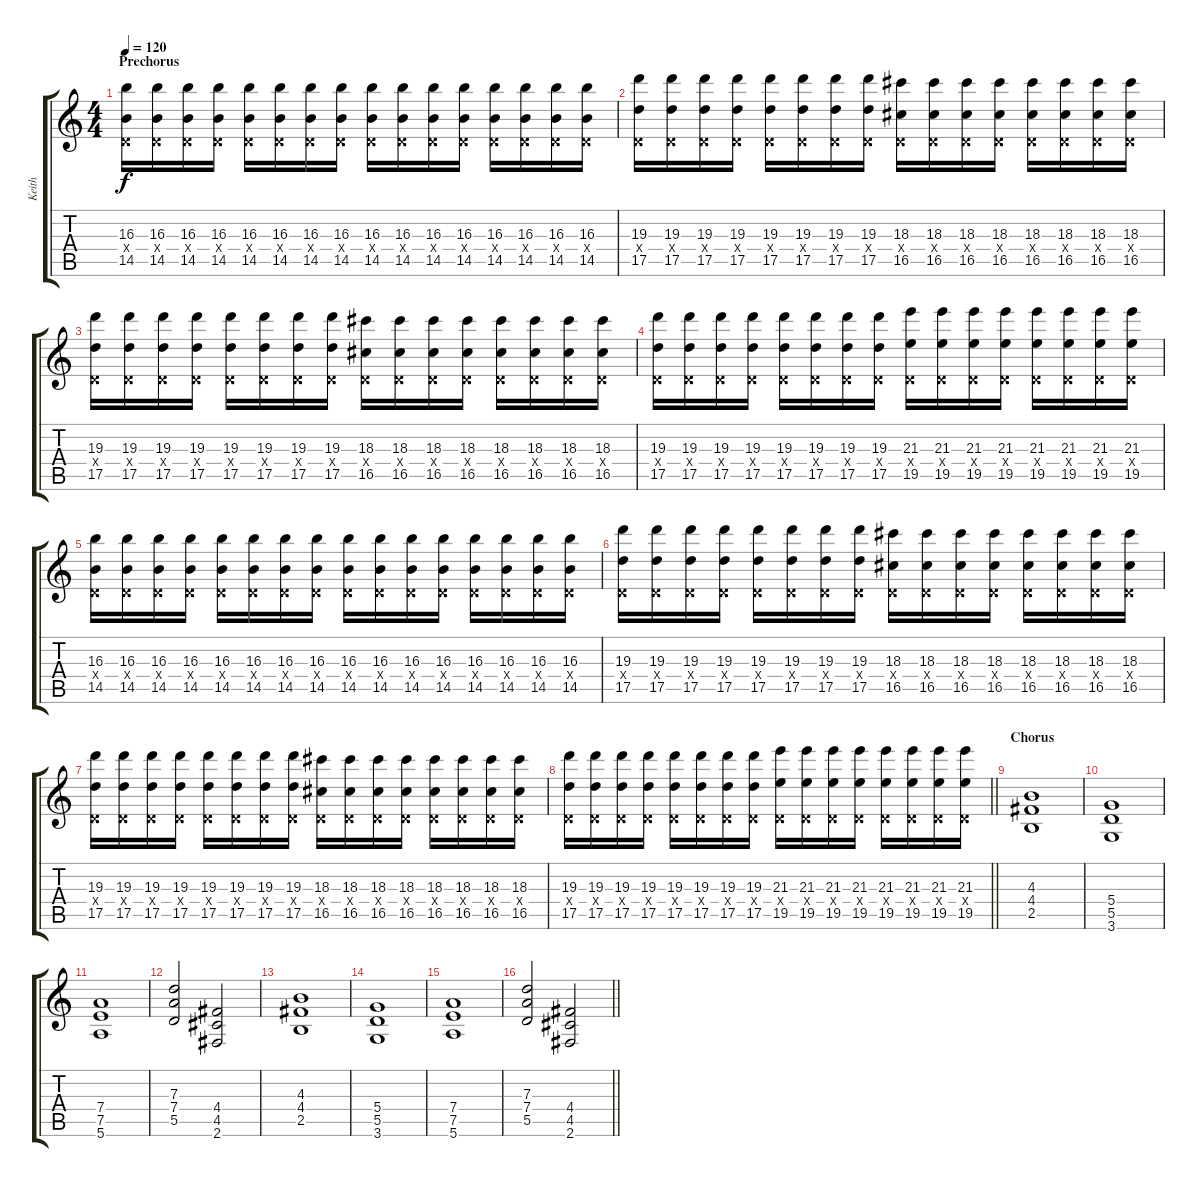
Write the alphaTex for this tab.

\track ("Keith" "Keith") {instrument distortionguitar}
\staff {score tabs}
\tuning (E4 B3 G3 D3 A2 E2) {hide}
\ts (4 4)
\section ("" "Prechorus")
\tempo 120
\clef g2
\ks c
(16.3 0.4{x} 14.5).16{dy f instrument distortionguitar} (16.3 0.4{x} 14.5).16 (16.3 0.4{x} 14.5).16 (16.3 0.4{x} 14.5).16 (16.3 0.4{x} 14.5).16 (16.3 0.4{x} 14.5).16 (16.3 0.4{x} 14.5).16 (16.3 0.4{x} 14.5).16 (16.3 0.4{x} 14.5).16 (16.3 0.4{x} 14.5).16 (16.3 0.4{x} 14.5).16 (16.3 0.4{x} 14.5).16 (16.3 0.4{x} 14.5).16 (16.3 0.4{x} 14.5).16 (16.3 0.4{x} 14.5).16 (16.3 0.4{x} 14.5).16 |
(19.3 0.4{x} 17.5).16 (19.3 0.4{x} 17.5).16 (19.3 0.4{x} 17.5).16 (19.3 0.4{x} 17.5).16 (19.3 0.4{x} 17.5).16 (19.3 0.4{x} 17.5).16 (19.3 0.4{x} 17.5).16 (19.3 0.4{x} 17.5).16 (18.3 0.4{x} 16.5).16 (18.3 0.4{x} 16.5).16 (18.3 0.4{x} 16.5).16 (18.3 0.4{x} 16.5).16 (18.3 0.4{x} 16.5).16 (18.3 0.4{x} 16.5).16 (18.3 0.4{x} 16.5).16 (18.3 0.4{x} 16.5).16 |
(19.3 0.4{x} 17.5).16 (19.3 0.4{x} 17.5).16 (19.3 0.4{x} 17.5).16 (19.3 0.4{x} 17.5).16 (19.3 0.4{x} 17.5).16 (19.3 0.4{x} 17.5).16 (19.3 0.4{x} 17.5).16 (19.3 0.4{x} 17.5).16 (18.3 0.4{x} 16.5).16 (18.3 0.4{x} 16.5).16 (18.3 0.4{x} 16.5).16 (18.3 0.4{x} 16.5).16 (18.3 0.4{x} 16.5).16 (18.3 0.4{x} 16.5).16 (18.3 0.4{x} 16.5).16 (18.3 0.4{x} 16.5).16 |
(19.3 0.4{x} 17.5).16 (19.3 0.4{x} 17.5).16 (19.3 0.4{x} 17.5).16 (19.3 0.4{x} 17.5).16 (19.3 0.4{x} 17.5).16 (19.3 0.4{x} 17.5).16 (19.3 0.4{x} 17.5).16 (19.3 0.4{x} 17.5).16 (21.3 0.4{x} 19.5).16 (21.3 0.4{x} 19.5).16 (21.3 0.4{x} 19.5).16 (21.3 0.4{x} 19.5).16 (21.3 0.4{x} 19.5).16 (21.3 0.4{x} 19.5).16 (21.3 0.4{x} 19.5).16 (21.3 0.4{x} 19.5).16 |
(16.3 0.4{x} 14.5).16{instrument distortionguitar} (16.3 0.4{x} 14.5).16 (16.3 0.4{x} 14.5).16 (16.3 0.4{x} 14.5).16 (16.3 0.4{x} 14.5).16 (16.3 0.4{x} 14.5).16 (16.3 0.4{x} 14.5).16 (16.3 0.4{x} 14.5).16 (16.3 0.4{x} 14.5).16 (16.3 0.4{x} 14.5).16 (16.3 0.4{x} 14.5).16 (16.3 0.4{x} 14.5).16 (16.3 0.4{x} 14.5).16 (16.3 0.4{x} 14.5).16 (16.3 0.4{x} 14.5).16 (16.3 0.4{x} 14.5).16 |
(19.3 0.4{x} 17.5).16 (19.3 0.4{x} 17.5).16 (19.3 0.4{x} 17.5).16 (19.3 0.4{x} 17.5).16 (19.3 0.4{x} 17.5).16 (19.3 0.4{x} 17.5).16 (19.3 0.4{x} 17.5).16 (19.3 0.4{x} 17.5).16 (18.3 0.4{x} 16.5).16 (18.3 0.4{x} 16.5).16 (18.3 0.4{x} 16.5).16 (18.3 0.4{x} 16.5).16 (18.3 0.4{x} 16.5).16 (18.3 0.4{x} 16.5).16 (18.3 0.4{x} 16.5).16 (18.3 0.4{x} 16.5).16 |
(19.3 0.4{x} 17.5).16 (19.3 0.4{x} 17.5).16 (19.3 0.4{x} 17.5).16 (19.3 0.4{x} 17.5).16 (19.3 0.4{x} 17.5).16 (19.3 0.4{x} 17.5).16 (19.3 0.4{x} 17.5).16 (19.3 0.4{x} 17.5).16 (18.3 0.4{x} 16.5).16 (18.3 0.4{x} 16.5).16 (18.3 0.4{x} 16.5).16 (18.3 0.4{x} 16.5).16 (18.3 0.4{x} 16.5).16 (18.3 0.4{x} 16.5).16 (18.3 0.4{x} 16.5).16 (18.3 0.4{x} 16.5).16 |
\barLineRight lightlight
(19.3 0.4{x} 17.5).16 (19.3 0.4{x} 17.5).16 (19.3 0.4{x} 17.5).16 (19.3 0.4{x} 17.5).16 (19.3 0.4{x} 17.5).16 (19.3 0.4{x} 17.5).16 (19.3 0.4{x} 17.5).16 (19.3 0.4{x} 17.5).16 (21.3 0.4{x} 19.5).16 (21.3 0.4{x} 19.5).16 (21.3 0.4{x} 19.5).16 (21.3 0.4{x} 19.5).16 (21.3 0.4{x} 19.5).16 (21.3 0.4{x} 19.5).16 (21.3 0.4{x} 19.5).16 (21.3 0.4{x} 19.5).16 |
\section ("" "Chorus")
(4.3 4.4 2.5).1{volume 13 instrument distortionguitar} |
(5.4 5.5 3.6).1 |
(7.4 7.5 5.6).1 |
(7.3 7.4 5.5).2 (4.4 4.5 2.6).2 |
(4.3 4.4 2.5).1{instrument distortionguitar} |
(5.4 5.5 3.6).1 |
(7.4 7.5 5.6).1 |
\barLineRight lightlight
(7.3 7.4 5.5).2 (4.4 4.5 2.6).2
